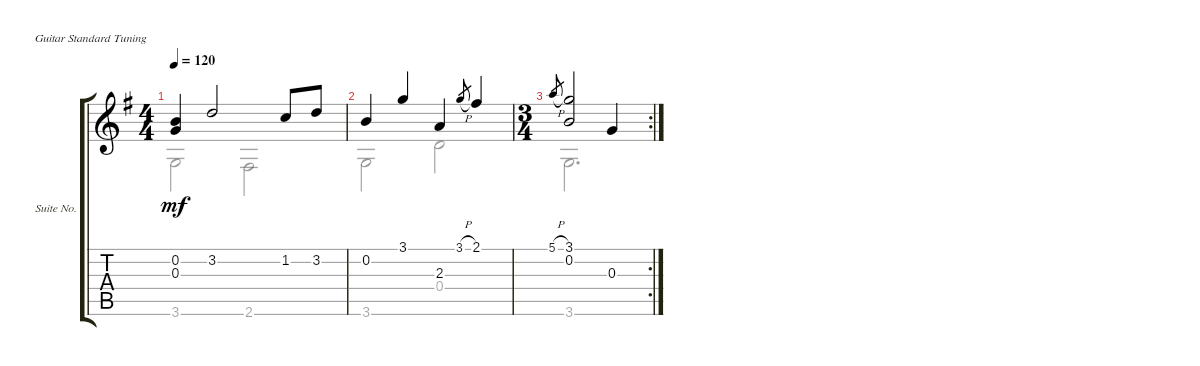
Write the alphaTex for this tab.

\bracketExtendMode groupsimilarinstruments
\firstSystemTrackNameOrientation horizontal
\otherSystemsTrackNameOrientation horizontal
\track ("Suite No. 16 in G - 4. Bourée" "Suite No. ") {instrument acousticguitarnylon}
\staff {score tabs}
\tuning (E4 B3 G3 D3 A2 E2)
\voice
\ts (4 4)
\tempo 120
\clef g2
\ks g
(0.2 0.3).4{dy mf} 3.2.2 1.2.8 3.2.8 |
0.2.4 3.1.4 2.3.4 3.1{h}.8{gr} 2.1.4 |
\rc 2
\ts (3 4)
5.1{h}.8{gr} (3.1 0.2).2 0.3.4
\voice
\clef g2
\ottava regular
\simile none
\ks g
3.6.2{dy mf} 2.6.2 |
3.6.2 0.4.2 |
3.6.2{d}
